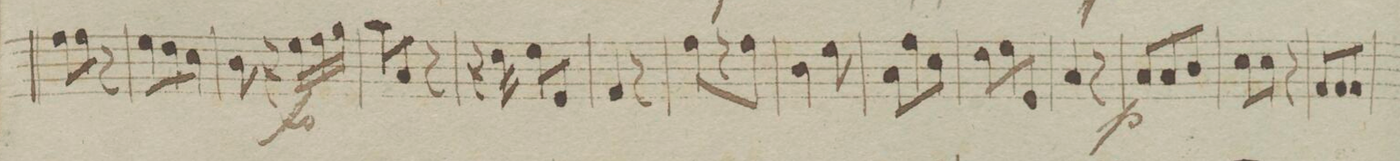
**kern	**dynam
*I"Viola	*
*clefC3	*
*k[b-e-]	*
*M3/8	*
8g\L	.
8g\J	.
8r	.
=127	=127
8f\L	.
8e-\	.
8d\J	.
=128	=128
8c\	.
16r	.
16f\LL	f
16g\	.
16a\JJ	.
=129	=129
8b-\L	.
8B-/J	.
8r	.
=130	=130
16r	.
16e-\	.
8f\L	.
8F/J	.
=131	=131
4G/	.
8r	.
=132	=132
8g\L	.
8r	.
8g\J	.
=133	=133
4c\	.
8f\	.
=134	=134
8B-\L	.
8g\	.
8d\J	.
=135	=135
8e-\L	.
8f\	.
8F/J	.
=136	=136
4B-/	.
8r	.
=137	=137
8B-/L	p
8B-/	.
8c\J	.
=138	=138
8d\L	.
8d\J	.
8r	.
=139	=139
8G/L	.
8G/	.
8G/J	.
=140	=140
*-	*-
